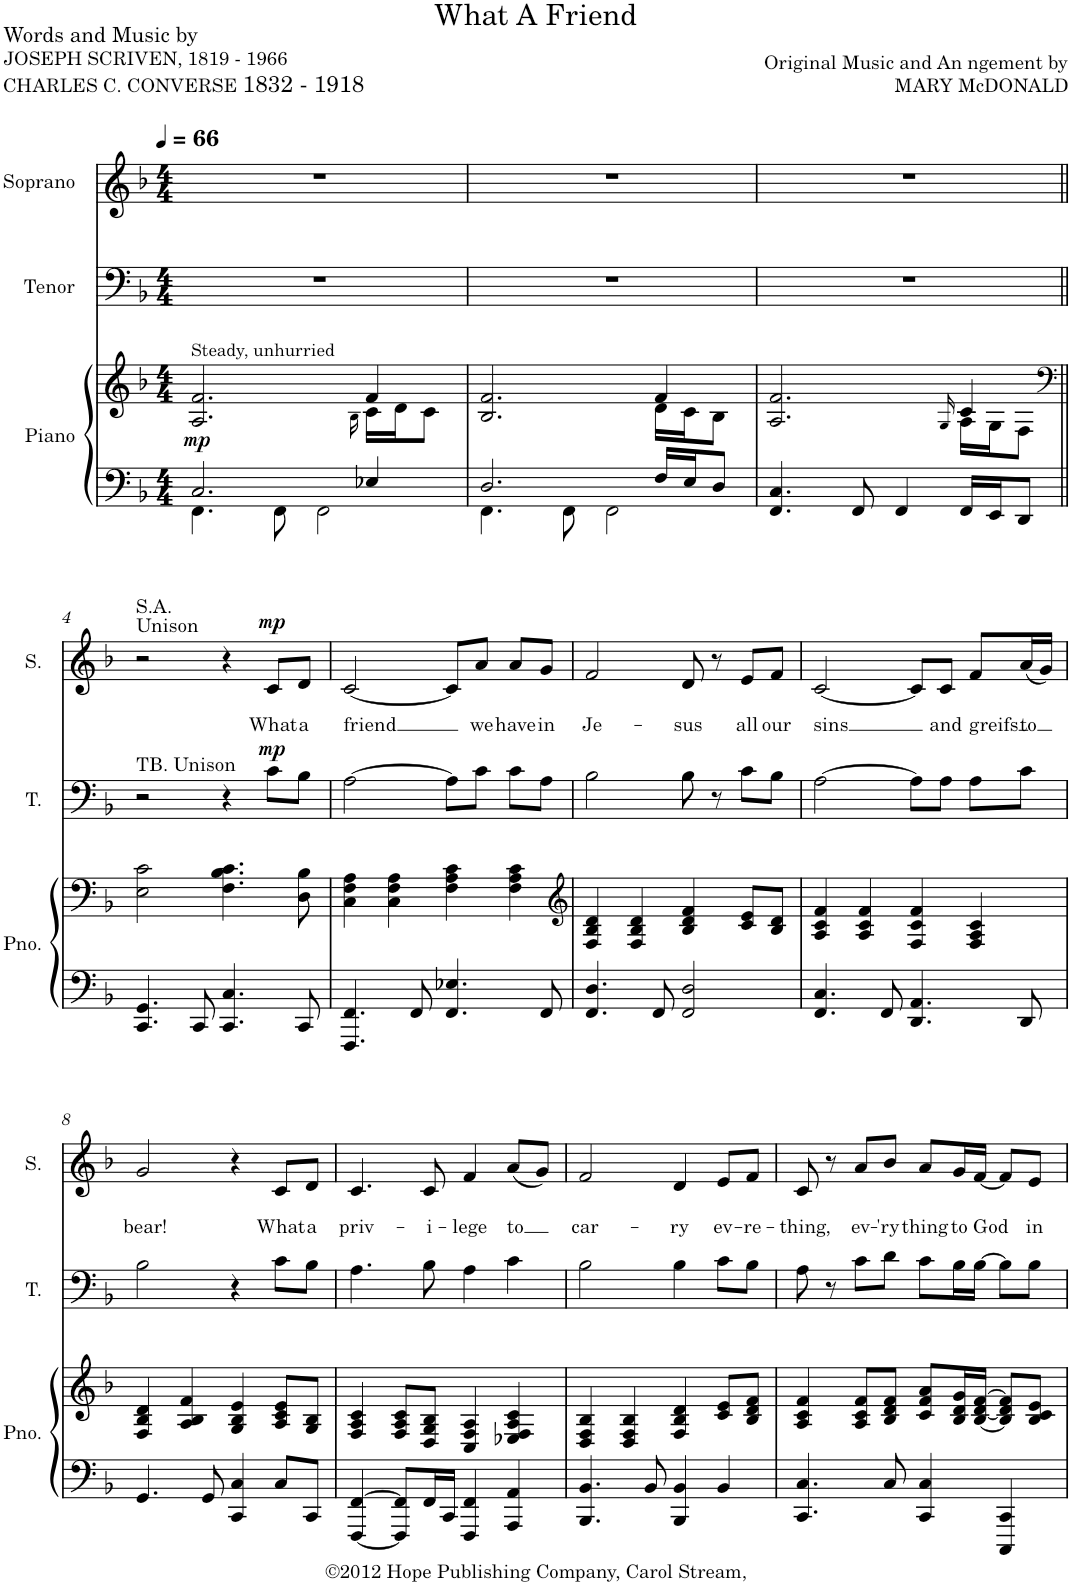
**kern	**kern	**dynam	**kern	**dynam	**kern	**text	**text	**dynam
*part3	*part3	*part3	*part2	*part2	*part1	*part1	*part1	*part1
*staff4	*staff3	*staff3/4	*staff2	*staff2	*staff1	*staff1	*staff1	*staff1
*I"Piano	*	*	*I"Tenor	*	*I"Soprano	*	*	*
*I'Pno.	*	*	*I'T.	*	*I'S.	*	*	*
*clefF4	*clefG2	*	*clefF4	*	*clefG2	*	*	*
*k[b-]	*k[b-]	*	*k[b-]	*	*k[b-]	*	*	*
*M4/4	*M4/4	*	*M4/4	*	*M4/4	*	*	*
*MM66	*MM66	*	*MM66	*	*MM66	*	*	*
=1	=1	=1	=1	=1	=1	=1	=1	=1
*^	*^	*	*	*	*	*	*	*
!	!	!LO:TX:a:t=Steady, unhurried	!	!	!	!	!	!	!	!
!	!	!	!	!LO:DY:b	!	!	!	!	!	!
2.C/	4.FF\	2.A/ 2.f/	2ryy	mp	1r	.	1r	.	.	.
.	8FF\	.	.	.	.	.	.	.	.	.
.	2FF\	.	4ryy	.	.	.	.	.	.	.
.	.	.	16qB-\	.	.	.	.	.	.	.
4E-X/	.	4f/	16c\LL	.	.	.	.	.	.	.
.	.	.	16d\J	.	.	.	.	.	.	.
.	.	.	8c\J	.	.	.	.	.	.	.
=2	=2	=2	=2	=2	=2	=2	=2	=2	=2	=2
2.D/	4.FF\	2.B-/ 2.f/	2ryy	.	1r	.	1r	.	.	.
.	8FF\	.	.	.	.	.	.	.	.	.
.	2FF\	.	4ryy	.	.	.	.	.	.	.
16F/LL	.	4f/	16d\LL	.	.	.	.	.	.	.
16E/J	.	.	16c\J	.	.	.	.	.	.	.
8D/J	.	.	8B-\J	.	.	.	.	.	.	.
=3	=3	=3	=3	=3	=3	=3	=3	=3	=3	=3
4.FF/ 4.C/	1ryy	2.A/ 2.f/	2ryy	.	1r	.	1r	.	.	.
8FF/	.	.	.	.	.	.	.	.	.	.
4FF/	.	.	4ryy	.	.	.	.	.	.	.
.	.	16qG/	.	.	.	.	.	.	.	.
16FF/LL	.	4c/	16A\LL	.	.	.	.	.	.	.
16EE/J	.	.	16G\J	.	.	.	.	.	.	.
8DD/J	.	.	8F\J	.	.	.	.	.	.	.
*v	*v	*	*	*	*	*	*	*	*	*
*	*v	*v	*	*	*	*	*	*	*
!!LO:LB:g=z
=4||	=4||	=4||	=4||	=4||	=4||	=4||	=4||	=4||
*	*clefF4	*	*	*	*	*	*	*
*	*	*	*k[b-]	*	*k[b-]	*	*	*
*	*	*	*F:	*	*F:	*	*	*
*	*^	*	*	*	*	*	*	*
!	!	!	!	!	!	!LO:TX:a:t=Unison	!	!	!
!	!	!	!	!	!	!LO:TX:a:t=S.A.	!	!	!
!	!	!	!	!LO:TX:a:t=TB. Unison	!	!	!	!	!
*	*v	*v	*	*	*	*	*	*	*
4.CC/ 4.GG/	2E\ 2c\	.	2r	.	2r	.	.	.
8CC/	.	.	.	.	.	.	.	.
4.CC/ 4.C/	4.F\ 4.B-\ 4.c\	.	4r	.	4r	.	.	.
!	!	!	!	!LO:DY:a	!	!	!LO:LY:b	!LO:DY:a
.	.	.	8c\L	mp	8c/L	.	What	mp
!	!	!	!	!	!	!	!LO:LY:b	!
8CC/	8D\ 8B-\	.	8B-\J	.	8d/J	.	a	.
=5	=5	=5	=5	=5	=5	=5	=5	=5
!	!	!	!	!	!	!	!LO:LY:b	!
4.FFF/ 4.FF/	4C\ 4F\ 4A\	.	[2A\	.	[2c/	.	friend	.
.	4C\ 4F\ 4A\	.	.	.	.	.	.	.
8FF/	.	.	.	.	.	.	.	.
4.FF/ 4.E-X/	4F\ 4A\ 4c\	.	8A\L]	.	8c/L]	.	.	.
!	!	!	!	!	!	!	!LO:LY:b	!
.	.	.	8c\J	.	8a/J	.	we	.
!	!	!	!	!	!	!	!LO:LY:b	!
.	4F\ 4A\ 4c\	.	8c\L	.	8a/L	.	have	.
!	!	!	!	!	!	!	!LO:LY:b	!
8FF/	.	.	8A\J	.	8g/J	.	in	.
=6	=6	=6	=6	=6	=6	=6	=6	=6
*	*clefG2	*	*	*	*	*	*	*
!	!	!	!	!	!	!	!LO:LY:b	!
4.FF/ 4.D/	4F/ 4B-/ 4d/	.	2B-\	.	2f/	.	Je-	.
.	4F/ 4B-/ 4d/	.	.	.	.	.	.	.
8FF/	.	.	.	.	.	.	.	.
!	!	!	!	!	!	!	!LO:LY:b	!
2FF/ 2D/	4B-/ 4d/ 4f/	.	8B-\	.	8d/	.	-sus	.
.	.	.	8r	.	8r	.	.	.
!	!	!	!	!	!	!	!LO:LY:b	!
.	8c/ 8e/L	.	8c\L	.	8e/L	.	all	.
!	!	!	!	!	!	!	!LO:LY:b	!
.	8B-/ 8d/J	.	8B-\J	.	8f/J	.	our	.
=7	=7	=7	=7	=7	=7	=7	=7	=7
!	!	!	!	!	!	!	!LO:LY:b	!
4.FF/ 4.C/	4A/ 4c/ 4f/	.	[2A\	.	[2c/	.	sins	.
.	4A/ 4c/ 4f/	.	.	.	.	.	.	.
8FF/	.	.	.	.	.	.	.	.
4.DD/ 4.AA/	4F/ 4c/ 4f/	.	8A\L]	.	8c/L]	.	.	.
!	!	!	!	!	!	!	!LO:LY:b	!
.	.	.	8A\J	.	8c/J	.	and	.
!	!	!	!	!	!	!	!LO:LY:b	!
.	4F/ 4A/ 4c/	.	8A\L	.	8f/L	.	greifs	.
!	!	!	!	!	!	!	!LO:LY:b	!
8DD/	.	.	8c\J	.	(<16a/L	.	to	.
.	.	.	.	.	16g/JJ)	.	.	.
!!LO:LB:g=z
=8	=8	=8	=8	=8	=8	=8	=8	=8
!	!	!	!	!	!	!	!LO:LY:b	!
4.GG/	4F/ 4B-/ 4d/	.	2B-\	.	2g/	.	bear!	.
.	4A/ 4B-/ 4f/	.	.	.	.	.	.	.
8GG/	.	.	.	.	.	.	.	.
4CC/ 4C/	4G/ 4B-/ 4e/	.	4r	.	4r	.	.	.
!	!	!	!	!	!	!	!LO:LY:b	!
8C/L	8A/ 8c/ 8e/L	.	8c\L	.	8c/L	.	What	.
!	!	!	!	!	!	!	!LO:LY:b	!
8CC/J	8G/ 8B-/J	.	8B-\J	.	8d/J	.	a	.
=9	=9	=9	=9	=9	=9	=9	=9	=9
!	!	!	!	!	!	!	!LO:LY:b	!
[4FFF/ [4FF/	4F/ 4A/ 4c/	.	4.A\	.	4.c/	.	priv-	.
8FFF/] 8FF/]L	8F/ 8A/ 8c/L	.	.	.	.	.	.	.
!	!	!	!	!	!	!	!LO:LY:b	!
16FF/L	8D/ 8G/ 8B-/J	.	8B-\	.	8c/	.	-i-	.
16CC/JJ	.	.	.	.	.	.	.	.
!	!	!	!	!	!	!	!LO:LY:b	!
4FFF/ 4FF/	4C/ 4F/ 4A/	.	4A\	.	4f/	.	-lege	.
!	!	!	!	!	!	!	!LO:LY:b	!
4AAA/ 4AA/	4E-X/ 4F/ 4A/ 4c/	.	4c\	.	(<8a/L	.	to	.
.	.	.	.	.	8g/J)	.	.	.
=10	=10	=10	=10	=10	=10	=10	=10	=10
!	!	!	!	!	!	!	!LO:LY:b	!
4.BBB-/ 4.BB-/	4D/ 4F/ 4B-/	.	2B-\	.	2f/	.	car-	.
.	4D/ 4F/ 4B-/	.	.	.	.	.	.	.
8BB-/	.	.	.	.	.	.	.	.
!	!	!	!	!	!	!	!LO:LY:b	!
4BBB-/ 4BB-/	4F/ 4B-/ 4d/	.	4B-\	.	4d/	.	-ry	.
!	!	!	!	!	!	!	!LO:LY:b	!
4BB-/	8c/ 8e/L	.	8c\L	.	8e/L	.	ev-	.
!	!	!	!	!	!	!	!LO:LY:b	!
.	8B-/ 8d/ 8f/J	.	8B-\J	.	8f/J	.	-re-	.
=11	=11	=11	=11	=11	=11	=11	=11	=11
!	!	!	!	!	!	!	!LO:LY:b	!
4.CC/ 4.C/	4A/ 4c/ 4f/	.	8A\	.	8c/	.	-thing,	.
.	.	.	8r	.	8r	.	.	.
!	!	!	!	!	!	!	!LO:LY:b	!
.	8A/ 8c/ 8f/L	.	8c\L	.	8a/L	.	ev-	.
!	!	!	!	!	!	!	!LO:LY:b	!
8C/	8B-/ 8d/ 8f/J	.	8d\J	.	8b-/J	.	-'ry	.
!	!	!	!	!	!	!	!LO:LY:b	!
4CC/ 4C/	8c/ 8f/ 8a/L	.	8c\L	.	8a/L	.	thing	.
!	!	!	!	!	!	!	!LO:LY:b	!
.	16B-/ 16d/ 16g/L	.	16B-\L	.	16g/L	.	to	.
!	!	!	!	!	!	!	!LO:LY:b	!
.	[16B-/ [16d/ [16f/JJ	.	[16B-\JJ	.	[16f/JJ	.	God	.
4CCC/ 4CC/	8B-/] 8d/] 8f/]L	.	8B-\L]	.	8f/L]	.	.	.
!	!	!	!	!	!	!	!LO:LY:b	!
.	8B-/ 8c/ 8e/J	.	8B-\J	.	8e/J	.	in	.
=	=	=	=	=	=	=	=	=
*-	*-	*-	*-	*-	*-	*-	*-	*-
